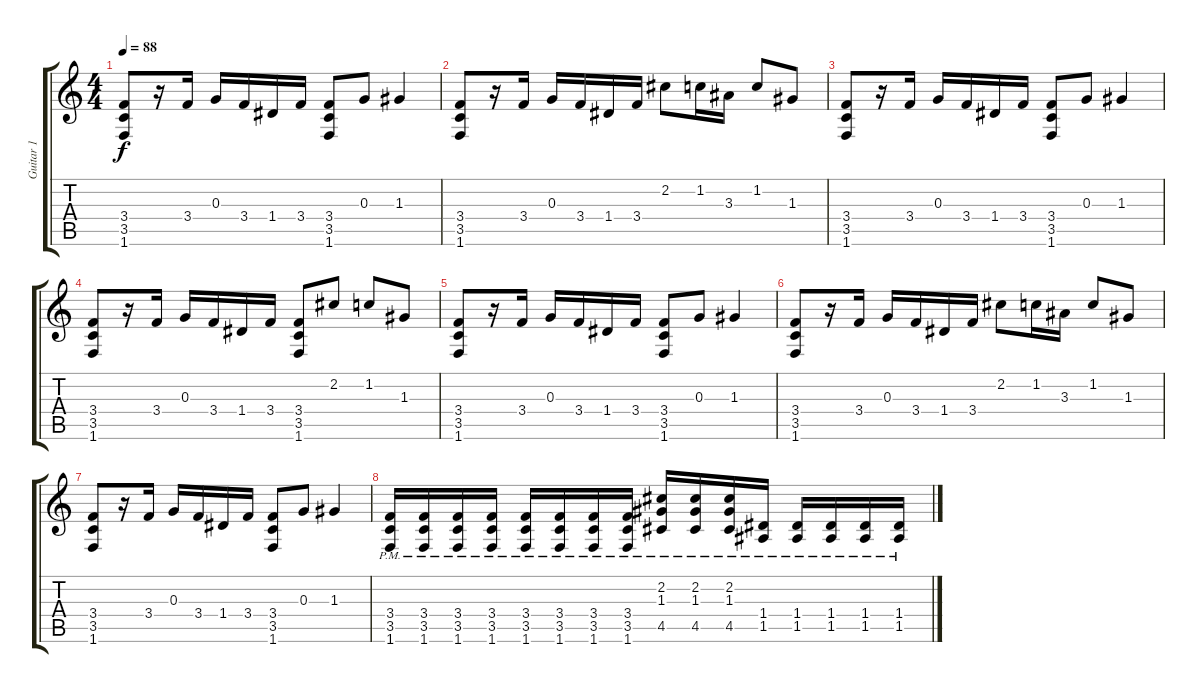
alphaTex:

\track ("Guitar 1" "Guitar 1") {instrument distortionguitar}
\staff {score tabs}
\tuning (E4 B3 G3 D3 A2 E2) {hide}
\ts (4 4)
\tempo 88
\clef g2
\ks c
(3.4 3.5 1.6).8{dy f} r.16 3.4.16 0.3.16 3.4.16 1.4.16 3.4.16 (3.4 3.5 1.6).8 0.3.8 1.3.4 |
(3.4 3.5 1.6).8 r.16 3.4.16 0.3.16 3.4.16 1.4.16 3.4.16 2.2.8 1.2.16 3.3.16 1.2.8 1.3.8 |
(3.4 3.5 1.6).8 r.16 3.4.16 0.3.16 3.4.16 1.4.16 3.4.16 (3.4 3.5 1.6).8 0.3.8 1.3.4 |
(3.4 3.5 1.6).8 r.16 3.4.16 0.3.16 3.4.16 1.4.16 3.4.16 (3.4 3.5 1.6).8 2.2.8 1.2.8 1.3.8 |
(3.4 3.5 1.6).8 r.16 3.4.16 0.3.16 3.4.16 1.4.16 3.4.16 (3.4 3.5 1.6).8 0.3.8 1.3.4 |
(3.4 3.5 1.6).8 r.16 3.4.16 0.3.16 3.4.16 1.4.16 3.4.16 2.2.8 1.2.16 3.3.16 1.2.8 1.3.8 |
(3.4 3.5 1.6).8 r.16 3.4.16 0.3.16 3.4.16 1.4.16 3.4.16 (3.4 3.5 1.6).8 0.3.8 1.3.4 |
(3.4{pm} 3.5{pm} 1.6{pm}).16 (3.4{pm} 3.5{pm} 1.6{pm}).16 (3.4{pm} 3.5{pm} 1.6{pm}).16 (3.4{pm} 3.5{pm} 1.6{pm}).16 (3.4{pm} 3.5{pm} 1.6{pm}).16 (3.4{pm} 3.5{pm} 1.6{pm}).16 (3.4{pm} 3.5{pm} 1.6{pm}).16 (3.4{pm} 3.5{pm} 1.6{pm}).16 (2.2{pm} 1.3{pm} 4.5{pm}).16 (2.2{pm} 1.3{pm} 4.5{pm}).16 (2.2{pm} 1.3{pm} 4.5{pm}).16 (1.4{pm} 1.5{pm}).16 (1.4{pm} 1.5{pm}).16 (1.4{pm} 1.5{pm}).16 (1.4{pm} 1.5{pm}).16 (1.4{pm} 1.5{pm}).16
